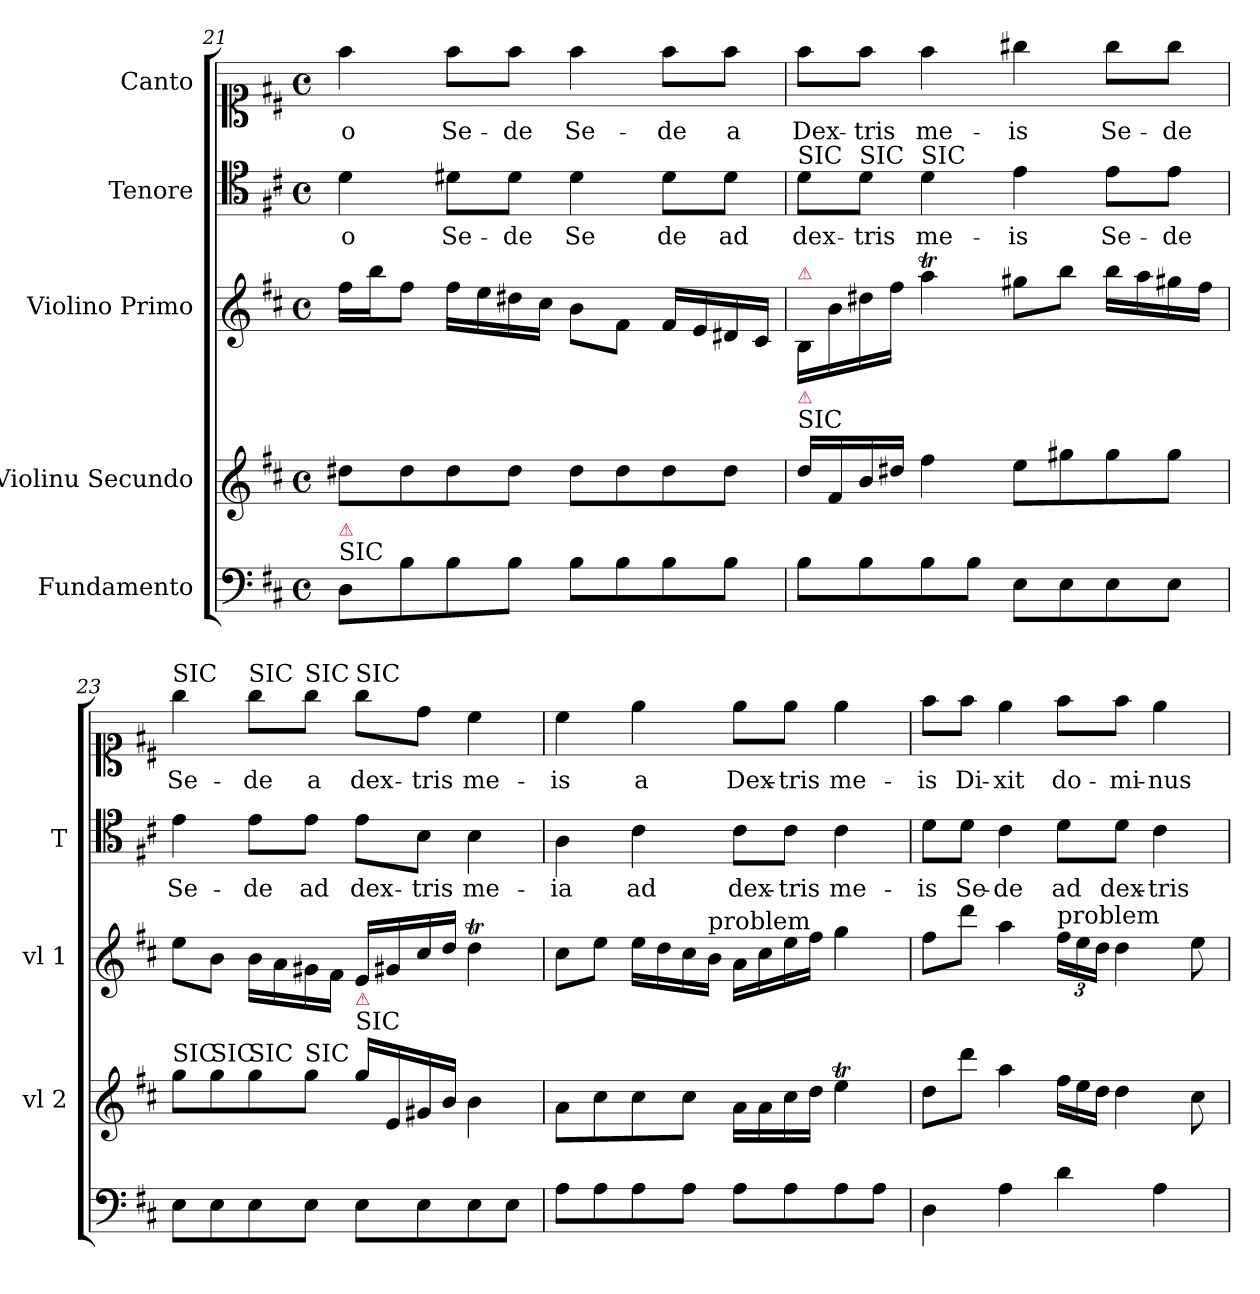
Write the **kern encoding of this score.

**kern	**kern	**kern	**kern	**text	**kern	**text
*part5	*part4	*part3	*part2	*part2	*part1	*part1
*staff5	*staff4	*staff3	*staff2	*staff2	*staff1	*staff1
*I"Fundamento	*I"Violinu Secundo	*I"Violino Primo	*I"Tenore	*	*I"Canto	*
*	*I'vl 2	*I'vl 1	*I'T	*	*	*
*clefF4	*clefG2	*clefG2	*clefC4	*	*clefC1	*
*k[f#c#]	*k[f#c#]	*k[f#c#]	*k[f#c#]	*	*k[f#c#]	*
*D:	*D:	*D:	*D:	*	*D:	*
*M4/4	*M4/4	*M4/4	*M4/4	*	*M4/4	*
*met(c)	*met(c)	*met(c)	*met(c)	*	*met(c)	*
=21	=21	=21	=21	=21	=21	=21
!LO:TX:a:t=SIC	!	!	!	!	!	!
!LO:TX:a:color=crimson:t=⚠	!	!	!	!	!	!
8D/L	8dd#X\L	16ff#\LL	4d\	-o	4ff#\	-o
.	.	16bb\J	.	.	.	.
8B\	8dd#\	8ff#\J	.	.	.	.
8B\	8dd#\	16ff#\LL	8d#X\L	Se-	8ff#\L	Se-
.	.	16ee\	.	.	.	.
8B\J	8dd#\J	16dd#X\	8d#\J	-de	8ff#\J	-de
.	.	16cc#\JJ	.	.	.	.
8B\L	8dd#\L	8b\L	4d#\	Se	4ff#\	Se-
8B\	8dd#\	8f#\J	.	.	.	.
8B\	8dd#\	16f#/LL	8d#\L	de	8ff#\L	-de
.	.	16e/	.	.	.	.
8B\J	8dd#\J	16d#X/	8d#\J	ad	8ff#\J	a
.	.	16c#/JJ	.	.	.	.
=22	=22	=22	=22	=22	=22	=22
!	!	!	!LO:TX:a:t=SIC	!	!	!
!	!	!LO:TX:a:color=crimson:t=⚠	!	!	!	!
!	!LO:TX:a:t=SIC	!	!	!	!	!
!	!LO:TX:a:color=crimson:t=⚠	!	!	!	!	!
8B\L	16dd\LL	16B/LL	8d\L	dex-	8ff#\L	Dex-
.	16f#/	16b\	.	.	.	.
!	!	!	!LO:TX:a:t=SIC	!	!	!
8B\	16b/	16dd#X\	8d\J	-tris	8ff#\J	-tris
.	16dd#X/JJ	16ff#\JJ	.	.	.	.
!	!	!	!LO:TX:a:t=SIC	!	!	!
8B\	4ff#\	4aaT\	4d\	me-	4ff#\	me-
8B\J	.	.	.	.	.	.
8E\L	8ee\L	8gg#X\L	4e\	-is	4gg#X\	-is
8E\	8gg#X\	8bb\J	.	.	.	.
8E\	8gg#\	16bb\LL	8e\L	Se-	8gg#\L	Se-
.	.	16aa\	.	.	.	.
8E\J	8gg#\J	16gg#X\	8e\J	-de	8gg#\J	-de
.	.	16ff#\JJ	.	.	.	.
=23	=23	=23	=23	=23	=23	=23
!	!	!	!	!	!LO:TX:a:t=SIC	!
!	!LO:TX:a:t=SIC	!	!	!	!	!
8E\L	8gg\L	8ee\L	4e\	Se-	4gg\	Se-
!	!LO:TX:a:t=SIC	!	!	!	!	!
8E\	8gg\	8b\J	.	.	.	.
!	!	!	!	!	!LO:TX:a:t=SIC	!
!	!LO:TX:a:t=SIC	!	!	!	!	!
8E\	8gg\	16b\LL	8e\L	-de	8gg\L	-de
.	.	16a\	.	.	.	.
!	!	!	!	!	!LO:TX:a:t=SIC	!
!	!LO:TX:a:t=SIC	!	!	!	!	!
8E\J	8gg\J	16g#X\	8e\J	ad	8gg\J	a
.	.	16f#\JJ	.	.	.	.
!	!	!	!	!	!LO:TX:a:t=SIC	!
!	!LO:TX:a:t=SIC	!	!	!	!	!
!	!LO:TX:a:color=crimson:t=⚠	!	!	!	!	!
8E\L	16gg\LL	16e/LL	8e\L	dex-	8gg\L	dex-
.	16e/	16g#X/	.	.	.	.
8E\	16g#X/	16cc#/	8B\J	-tris	8dd\J	-tris
.	16b/JJ	16dd/JJ	.	.	.	.
8E\	4b\	4ddT\	4B\	me-	4cc#\	me-
8E\J	.	.	.	.	.	.
=24	=24	=24	=24	=24	=24	=24
8A\L	8a\L	8cc#\L	4A\	-ia	4cc#\	-is
8A\	8cc#\	8ee\J	.	.	.	.
8A\	8cc#\	16ee\LL	4c#\	ad	4ee\	a
.	.	16dd\	.	.	.	.
8A\J	8cc#\J	16cc#\	.	.	.	.
!	!	!LO:TX:a:t=problem	!	!	!	!
.	.	16b\JJ	.	.	.	.
8A\L	16a\LL	16a\LL	8c#\L	dex-	8ee\L	Dex-
.	16a\	16cc#\	.	.	.	.
8A\	16cc#\	16ee\	8c#\J	-tris	8ee\J	-tris
.	16dd\JJ	16ff#\JJ	.	.	.	.
8A\	4eeT\	4gg\	4c#\	me-	4ee\	me-
8A\J	.	.	.	.	.	.
=25	=25	=25	=25	=25	=25	=25
4D\	8dd\L	8ff#\L	8d\L	-is	8ff#\L	-is
.	8ddd\J	8ddd\J	8d\J	Se-	8ff#\J	Di-
4A\	4aa\	4aa\	4c#\	-de	4ee\	-xit
*	*Xtuplet	*	*	*	*	*
!	!	!LO:TX:a:t=problem	!	!	!	!
4d\	24ff#\LL	24ff#\LL	8d\L	ad	8ff#\L	do-
.	24ee\	24ee\	.	.	.	.
.	24dd\JJ	24dd\JJ	.	.	.	.
.	4dd\	4dd\	8d\J	dex-	8ff#\J	-mi-
4A\	.	.	4c#\	-tris	4ee\	-nus
.	8cc#\	8ee\	.	.	.	.
=	=	=	=	=	=	=
*-	*-	*-	*-	*-	*-	*-
